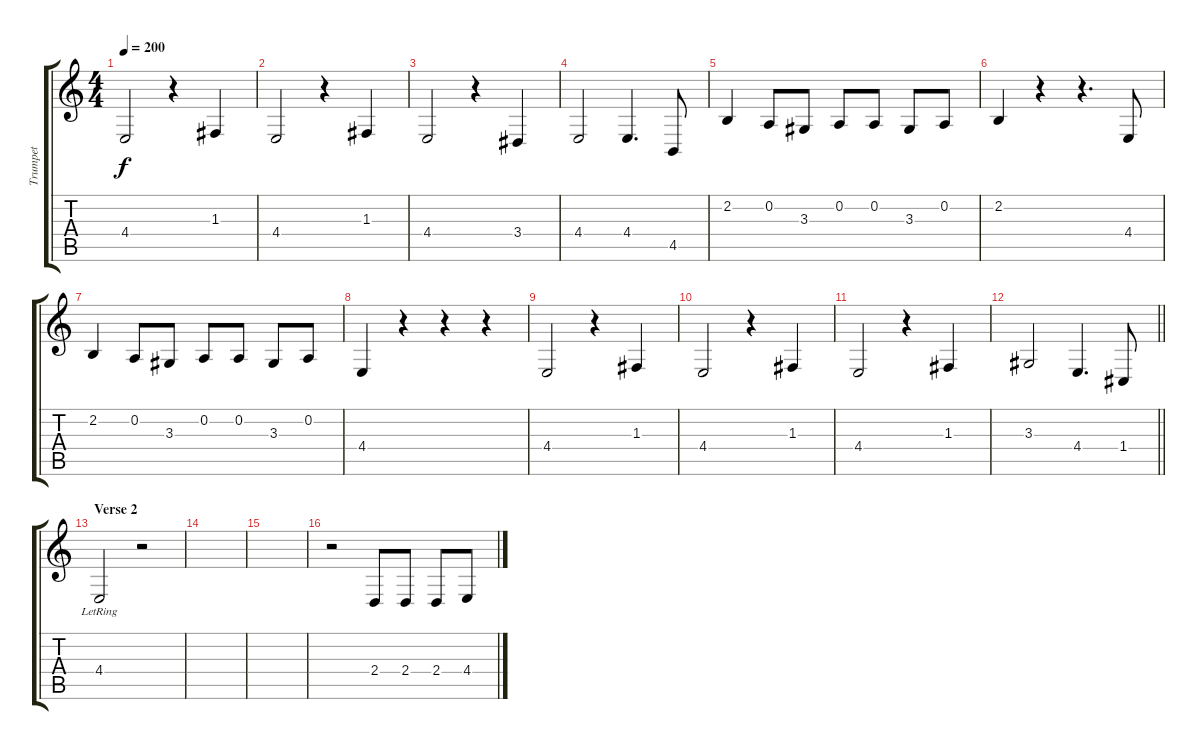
\track ("Trumpet" "Trumpet") {instrument trumpet}
\staff {score tabs}
\tuning (D4 A3 F3 C3 G2 D2) {hide}
\ts (4 4)
\tempo 200
\clef g2
\ks c
4.4.2{dy f} r.4 1.3.4 |
4.4.2 r.4 1.3.4 |
4.4.2 r.4 3.4.4 |
4.4.2 4.4.4{d} 4.5.8 |
2.2.4 0.2.8 3.3.8 0.2.8 0.2.8 3.3.8 0.2.8 |
2.2.4 r.4 r.4{d} 4.4.8 |
2.2.4 0.2.8 3.3.8 0.2.8 0.2.8 3.3.8 0.2.8 |
4.4.4 r.4 r.4 r.4 |
4.4.2 r.4 1.3.4 |
4.4.2 r.4 1.3.4 |
4.4.2 r.4 1.3.4 |
\barLineRight lightlight
3.3.2 4.4.4{d} 1.4.8 |
\section ("" "Verse 2")
4.4{lr}.2 r.2 |
|
|
r.2 2.4.8 2.4.8 2.4.8 4.4.8
